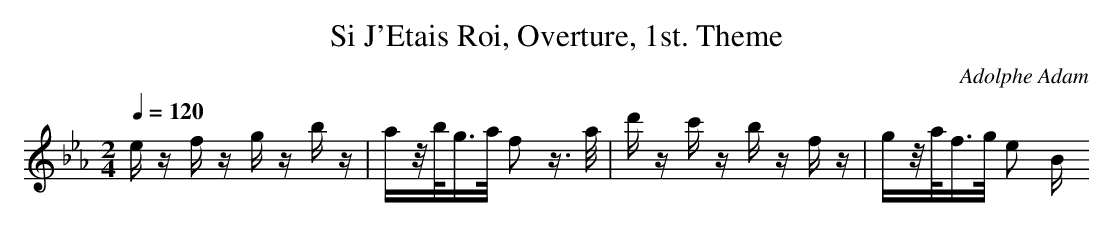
X:1
T: Si J'Etais Roi, Overture, 1st. Theme
C: Adolphe Adam
M: 2/4
L: 1/16
Q:1/4=120
K:Eb % 3 flats
ez fz gz bz| \
az/2b<ga/2 f2 z3/2a/2| \
d'z c'z bz fz| \
gz/2a<fg/2 e2 B
